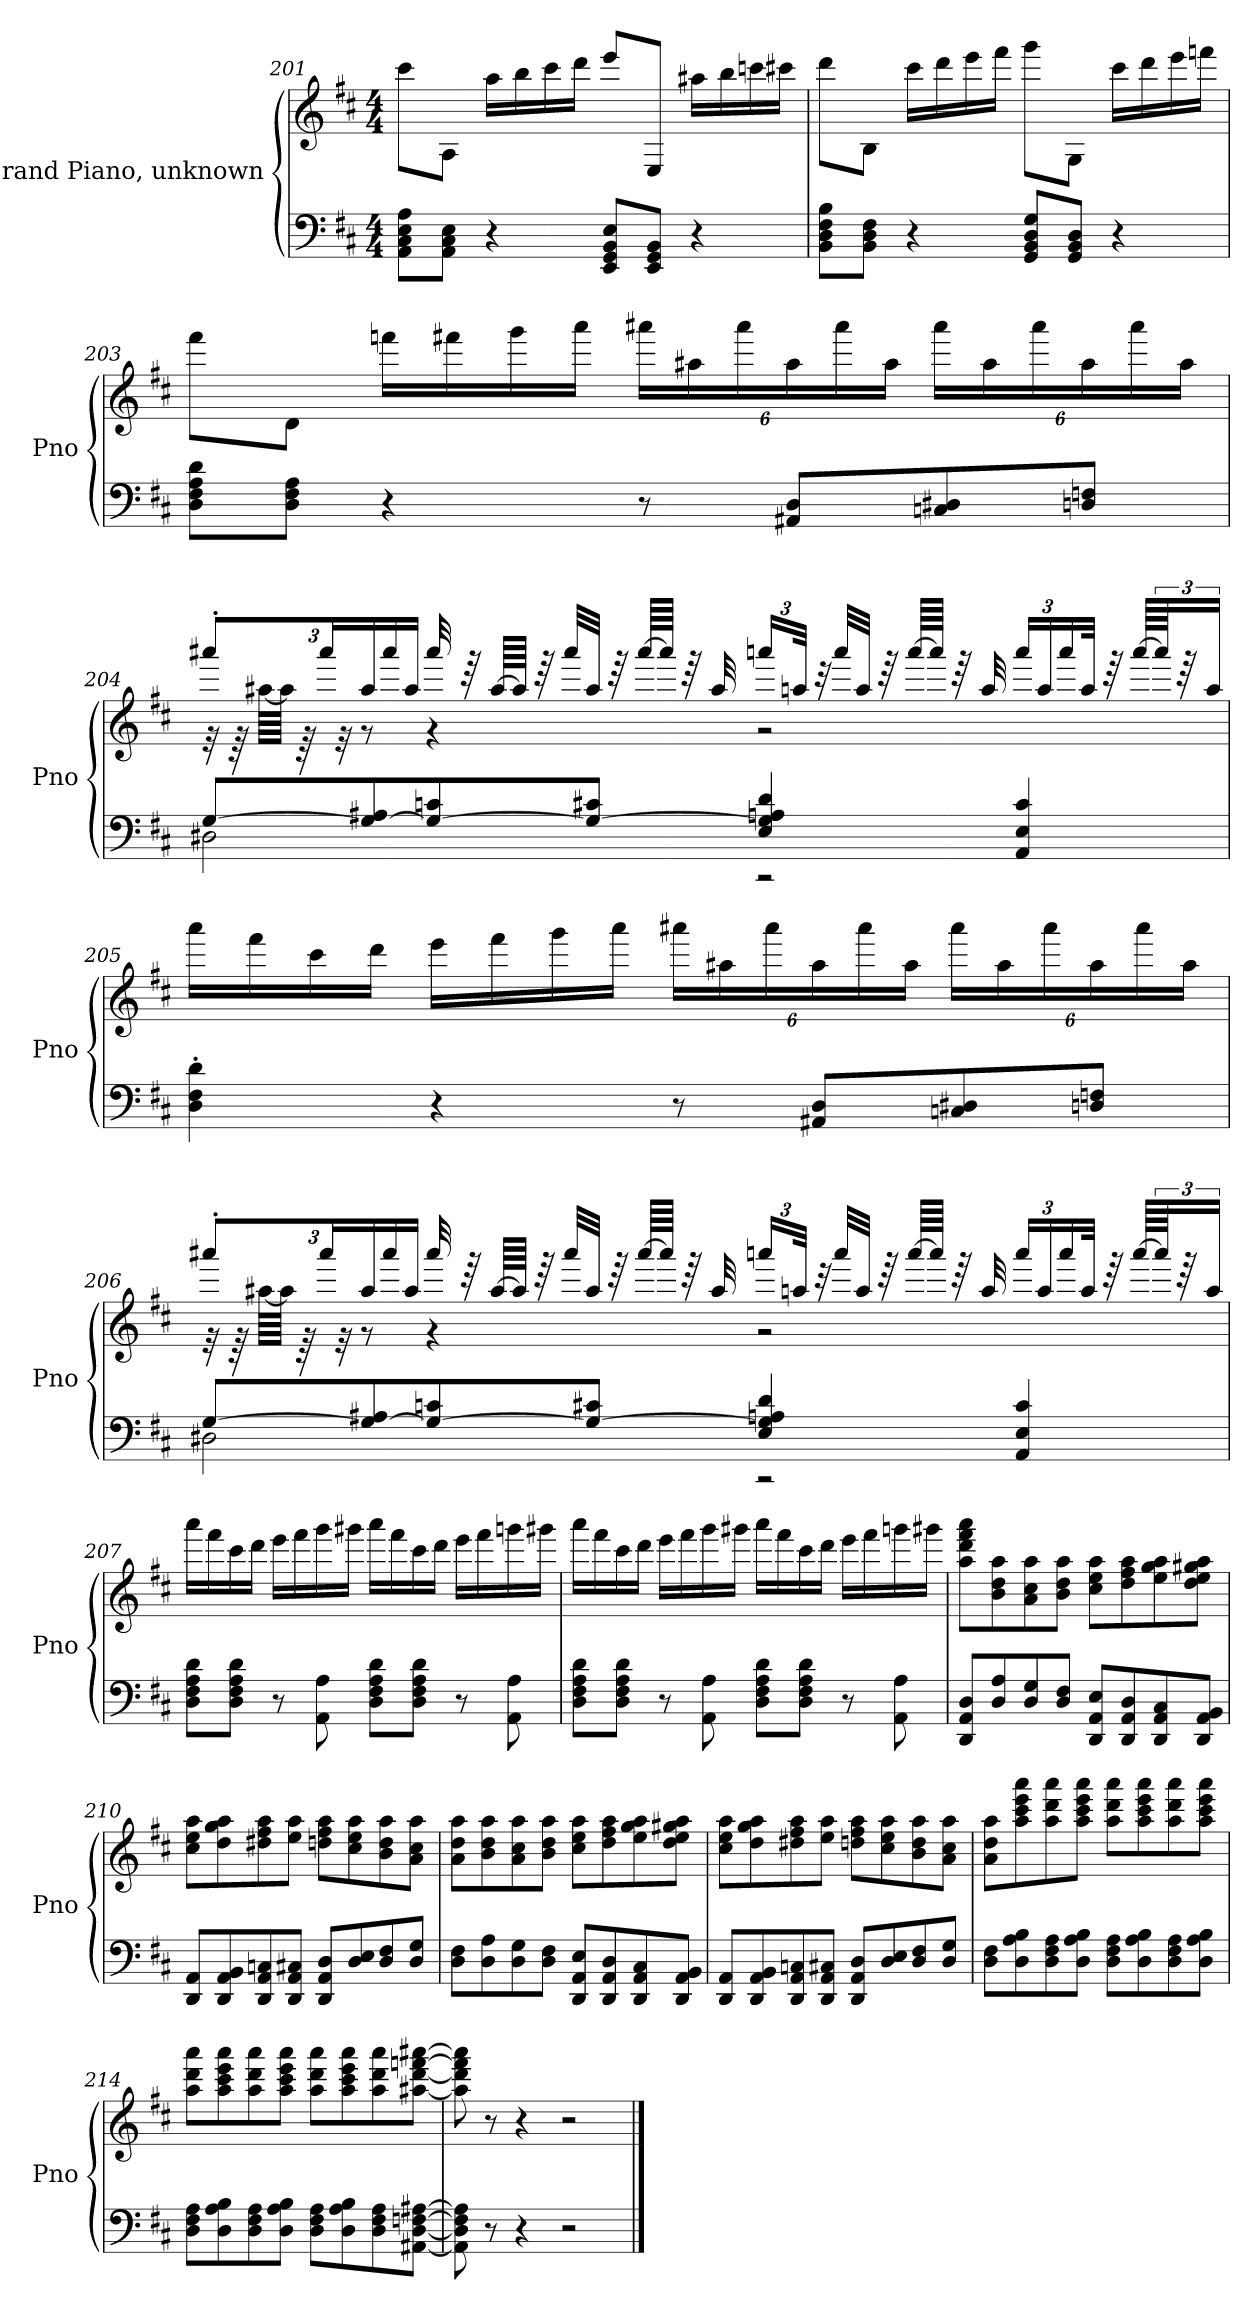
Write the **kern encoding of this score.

**kern	**kern
*part1	*part1
*staff2	*staff1
*I"Grand Piano, unknown	*
*I'Pno	*
!!LO:LB:g=z
*clefF4	*clefG2
*k[f#c#]	*k[f#c#]
*M4/4	*M4/4
=201	=201
8AA\ 8C#\ 8E\ 8A\L	8ccc#\L
8AA\ 8C#\ 8E\J	8A\J
4r	16aa\LL
.	16bb\
.	16ccc#\
.	16ddd\JJ
8EE/ 8GG/ 8BB/ 8E/L	8eee/L
8EE/ 8GG/ 8BB/J	8E/J
4r	16aa#X\LL
.	16bb\
.	16cccn\
.	16ccc#X\JJ
=202	=202
8BB\ 8D\ 8F#\ 8B\L	8ddd\L
8BB\ 8D\ 8F#\J	8B\J
4r	16ccc#\LL
.	16ddd\
.	16eee\
.	16fff#\JJ
8GG/ 8BB/ 8D/ 8G/L	8ggg\L
8GG/ 8BB/ 8D/J	8G\J
4r	16ccc#\LL
.	16ddd\
.	16eee\
.	16fffn\JJ
!!LO:LB:g=z
=203	=203
8D\ 8F#\ 8A\ 8d\L	8fff#\L
8D\ 8F#\ 8A\J	8d\J
4r	16fffn\LL
.	16fff#X\
.	16ggg\
.	16aaa\JJ
*	*Xbrackettup
8r	24aaa#X\LL
.	24aa#X\
.	24aaa#\
8AA#X/ 8D/L	24aa#\
.	24aaa#\
.	24aa#\JJ
8Cn/ 8D#X/	24aaa#\LL
.	24aa#\
.	24aaa#\
8Dn/ 8Fn/J	24aa#\
.	24aaa#\
.	24aa#\JJ
!!LO:LB:g=z
=204	=204
*^	*^
[8G/L	2D#X\	12aaa#X'/L	32r
.	.	.	64r
.	.	.	[64aa#X\LLLL
.	.	.	64aa#\JJJJ]
.	.	.	64r
.	.	24aaa#/L	.
.	.	.	32r
8G/_ 8A#X/	.	24aa#/	8r
.	.	24aaa#/	.
.	.	24aa#/JJ	.
8G/_ 8cn/	.	32aaa#/	4r
.	.	64r	.
.	.	[64aa#/LLLL	.
.	.	64aa#/JJJJ]	.
.	.	64r	.
.	.	32aaa#/LLL	.
8G/_ 8c#X/J	.	32aa#/JJJ	.
.	.	64r	.
.	.	[64aaa#/LLLL	.
.	.	64aaa#/JJJJ]	.
.	.	64r	.
.	.	32aa#/	.
4E/ 4G/] 4An/ 4d/	2r	24aaan/LL	2r
.	.	48aan/JJk	.
.	.	32r	.
.	.	32aaa/LLL	.
.	.	32aa/JJJ	.
.	.	64r	.
.	.	[64aaa/LLLL	.
.	.	64aaa/JJJJ]	.
.	.	64r	.
.	.	32aa/	.
4AA/ 4E/ 4c#/	.	24aaa/LL	.
.	.	24aa/	.
.	.	24aaa/	.
.	.	32aa/JJk	.
.	.	64r	.
.	.	[64aaa/LLLL	.
*	*	*brackettup	*
.	.	96aaa/JJJJ]	.
.	.	96r	.
.	.	24aa/	.
*v	*v	*	*
*	*v	*v
!!LO:LB:g=z
=205	=205
4D\' 4F#\' 4d\'	16aaa\LL
.	16fff#\
.	16ccc#\
.	16ddd\JJ
4r	16eee\LL
.	16fff#\
.	16ggg\
.	16aaa\JJ
*	*Xbrackettup
8r	24aaa#X\LL
.	24aa#X\
.	24aaa#\
8AA#X/ 8D/L	24aa#\
.	24aaa#\
.	24aa#\JJ
8Cn/ 8D#X/	24aaa#\LL
.	24aa#\
.	24aaa#\
8Dn/ 8Fn/J	24aa#\
.	24aaa#\
.	24aa#\JJ
!!LO:PB:g=z
=206	=206
*^	*^
[8G/L	2D#X\	12aaa#X'/L	32r
.	.	.	64r
.	.	.	[64aa#X\LLLL
.	.	.	64aa#\JJJJ]
.	.	.	64r
.	.	24aaa#/L	.
.	.	.	32r
8G/_ 8A#X/	.	24aa#/	8r
.	.	24aaa#/	.
.	.	24aa#/JJ	.
8G/_ 8cn/	.	32aaa#/	4r
.	.	64r	.
.	.	[64aa#/LLLL	.
.	.	64aa#/JJJJ]	.
.	.	64r	.
.	.	32aaa#/LLL	.
8G/_ 8c#X/J	.	32aa#/JJJ	.
.	.	64r	.
.	.	[64aaa#/LLLL	.
.	.	64aaa#/JJJJ]	.
.	.	64r	.
.	.	32aa#/	.
4E/ 4G/] 4An/ 4d/	2r	24aaan/LL	2r
.	.	48aan/JJk	.
.	.	32r	.
.	.	32aaa/LLL	.
.	.	32aa/JJJ	.
.	.	64r	.
.	.	[64aaa/LLLL	.
.	.	64aaa/JJJJ]	.
.	.	64r	.
.	.	32aa/	.
4AA/ 4E/ 4c#/	.	24aaa/LL	.
.	.	24aa/	.
.	.	24aaa/	.
.	.	32aa/JJk	.
.	.	64r	.
.	.	[64aaa/LLLL	.
*	*	*brackettup	*
.	.	96aaa/JJJJ]	.
.	.	96r	.
.	.	24aa/	.
*v	*v	*	*
*	*v	*v
!!LO:LB:g=z
=207	=207
8D\ 8F#\ 8A\ 8d\L	16aaa\LL
.	16fff#\
8D\ 8F#\ 8A\ 8d\J	16ccc#\
.	16ddd\JJ
8r	16eee\LL
.	16fff#\
8AA\ 8A\	16ggg\
.	16ggg#X\JJ
8D\ 8F#\ 8A\ 8d\L	16aaa\LL
.	16fff#\
8D\ 8F#\ 8A\ 8d\J	16ccc#\
.	16ddd\JJ
8r	16eee\LL
.	16fff#\
8AA\ 8A\	16gggn\
.	16ggg#X\JJ
!!LO:LB:g=z
=208	=208
8D\ 8F#\ 8A\ 8d\L	16aaa\LL
.	16fff#\
8D\ 8F#\ 8A\ 8d\J	16ccc#\
.	16ddd\JJ
8r	16eee\LL
.	16fff#\
8AA\ 8A\	16ggg\
.	16ggg#X\JJ
8D\ 8F#\ 8A\ 8d\L	16aaa\LL
.	16fff#\
8D\ 8F#\ 8A\ 8d\J	16ccc#\
.	16ddd\JJ
8r	16eee\LL
.	16fff#\
8AA\ 8A\	16gggn\
.	16ggg#X\JJ
=209	=209
8DD/ 8AA/ 8D/L	8aa\ 8ddd\ 8fff#\ 8aaa\L
8D/ 8A/	8b\ 8dd\ 8aa\
8D/ 8G/	8a\ 8cc#\ 8aa\
8D/ 8F#/J	8b\ 8dd\ 8aa\J
8DD/ 8AA/ 8E/L	8cc#\ 8ee\ 8aa\L
8DD/ 8AA/ 8D/	8dd\ 8ff#\ 8aa\
8DD/ 8AA/ 8C#/	8ee\ 8gg\ 8aa\
8DD/ 8AA/ 8BB/J	8dd\ 8ee\ 8gg#X\ 8aa\J
!!LO:LB:g=z
=210	=210
8DD/ 8AA/L	8cc#\ 8ee\ 8aa\L
8DD/ 8AA/ 8BB/	8dd\ 8gg\ 8aa\
8DD/ 8AA/ 8Cn/	8dd#X\ 8ff#\ 8aa\
8DD/ 8AA/ 8C#X/J	8ee\ 8aa\J
8DD/ 8AA/ 8D/L	8ddn\ 8ff#\ 8aa\L
8D/ 8E/	8cc#\ 8ee\ 8aa\
8D/ 8F#/	8b\ 8dd\ 8aa\
8D/ 8G/J	8a\ 8cc#\ 8aa\J
=211	=211
8D\ 8F#\L	8a\ 8dd\ 8aa\L
8D\ 8A\	8b\ 8dd\ 8aa\
8D\ 8G\	8a\ 8cc#\ 8aa\
8D\ 8F#\J	8b\ 8dd\ 8aa\J
8DD/ 8AA/ 8E/L	8cc#\ 8ee\ 8aa\L
8DD/ 8AA/ 8D/	8dd\ 8ff#\ 8aa\
8DD/ 8AA/ 8C#/	8ee\ 8gg\ 8aa\
8DD/ 8AA/ 8BB/J	8dd\ 8ee\ 8gg#X\ 8aa\J
=212	=212
8DD/ 8AA/L	8cc#\ 8ee\ 8aa\L
8DD/ 8AA/ 8BB/	8dd\ 8gg\ 8aa\
8DD/ 8AA/ 8Cn/	8dd#X\ 8ff#\ 8aa\
8DD/ 8AA/ 8C#X/J	8ee\ 8aa\J
8DD/ 8AA/ 8D/L	8ddn\ 8ff#\ 8aa\L
8D/ 8E/	8cc#\ 8ee\ 8aa\
8D/ 8F#/	8b\ 8dd\ 8aa\
8D/ 8G/J	8a\ 8cc#\ 8aa\J
!!LO:LB:g=z
=213	=213
8D\ 8F#\L	8a\ 8dd\ 8aa\L
8D\ 8A\ 8B\	8aa\ 8ccc#\ 8eee\ 8aaa\
8D\ 8F#\ 8A\	8aa\ 8ddd\ 8aaa\
8D\ 8A\ 8B\J	8aa\ 8ccc#\ 8eee\ 8aaa\J
8D\ 8F#\ 8A\L	8aa\ 8ddd\ 8aaa\L
8D\ 8A\ 8B\	8aa\ 8ccc#\ 8eee\ 8aaa\
8D\ 8F#\ 8A\	8aa\ 8ddd\ 8aaa\
8D\ 8A\ 8B\J	8aa\ 8ccc#\ 8eee\ 8aaa\J
=214	=214
8D\ 8F#\ 8A\L	8aa\ 8ddd\ 8aaa\L
8D\ 8A\ 8B\	8aa\ 8ccc#\ 8eee\ 8aaa\
8D\ 8F#\ 8A\	8aa\ 8ddd\ 8aaa\
8D\ 8A\ 8B\J	8aa\ 8ccc#\ 8eee\ 8aaa\J
8D\ 8F#\ 8A\L	8aa\ 8ddd\ 8aaa\L
8D\ 8A\ 8B\	8aa\ 8ccc#\ 8eee\ 8aaa\
8D\ 8F#\ 8A\	8aa\ 8ddd\ 8aaa\
[8AA#X\ [8D\ [8Fn\ [8A#X\J	[8aa#X\ [8ddd\ [8fffn\ [8aaa#X\J
=215	=215
8AA#\] 8D\] 8F\] 8A#\]	8aa#\] 8ddd\] 8fff\] 8aaa#\]
8r	8r
4r	4r
2r	2r
==	==
*-	*-
